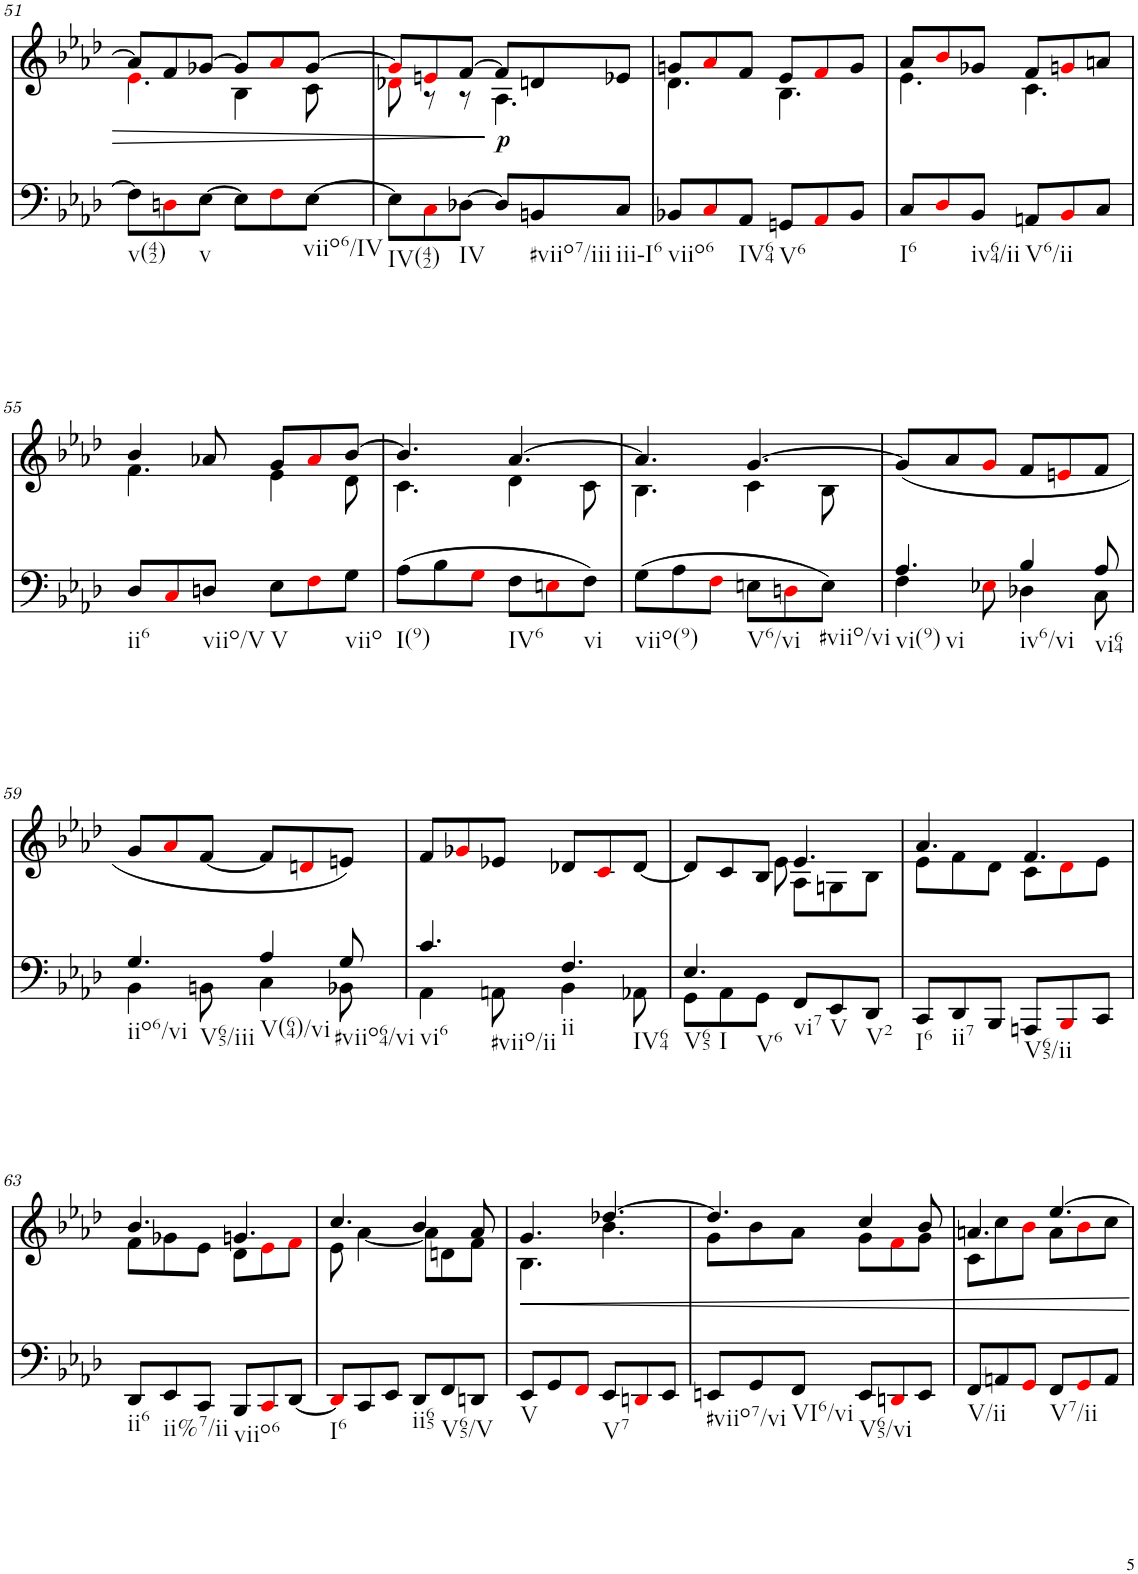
**kern	**kern	**text
*part2	*part1	*part1
*staff2	*staff1	*staff1
*I"Piano	*I"Piano	*
*I'Pno	*I'Pno	*
!!LO:PB:g=z
*clefF4	*clefG2	*
*k[b-e-a-d-]	*k[b-e-a-d-]	*
*M6/8	*M6/8	*
=51	=51	=51
*	*^	*
!LO:TX:b:t=v(42)	!	!	!
8F\L]	8a-/L]	4.e-i\	.
8Dni\	8f/	.	.
!LO:TX:b:t=v	!	!	!
[8E-\J	[8g-X/J	.	.
8E-\L]	8g-/L]	4B-\	.
8Fi\	8a-i/	.	.
!LO:TX:b:t=viio6/IV	!	!	!
[8E-\J	[8g-/J	8c\	.
=52	=52	=52	=52
!LO:TX:b:t=IV(42)	!	!	!
8E-\L]	8g-i/L]	8d-Xi\	.
8Ci\	8eni/	8r	.
!LO:TX:b:t=IV	!	!	!
[8D-X\J	[8f/J	8r	.
!	!	!	!LO:LY:b
8D-/L]	8f/L]	4.A-\	.
!LO:TX:b:t=#viio7/iii	!	!	!
8BBn/	8dn/	.	.
!LO:TX:b:t=iii-I6	!	!	!
8C/J	8e-X/J	.	.
=53	=53	=53	=53
!LO:TX:b:t=viio6	!	!	!
8BB-X/L	8gn/L	4.d-\	.
8Ci/	8a-i/	.	.
!LO:TX:b:t=IV64	!	!	!
8AA-/J	8f/J	.	.
!LO:TX:b:t=V6	!	!	!
8GGn/L	8e-/L	4.B-\	.
8AA-i/	8fi/	.	.
8BB-/J	8g/J	.	.
=54	=54	=54	=54
!LO:TX:b:t=I6	!	!	!
8C/L	8a-/L	4.e-\	.
8D-i/	8b-i/	.	.
!LO:TX:b:t=iv64/ii	!	!	!
8BB-/J	8g-X/J	.	.
!LO:TX:b:t=V6/ii	!	!	!
8AAn/L	8f/L	4.c\	.
8BB-i/	8gni/	.	.
8C/J	8an/J	.	.
!!LO:LB:g=z	!!
=55	=55	=55	=55
!LO:TX:b:t=ii6	!	!	!
8D-/L	4b-/	4.f\	.
8Ci/	.	.	.
!LO:TX:b:t=viio/V	!	!	!
8Dn/J	8a-X/	.	.
!LO:TX:b:t=V	!	!	!
8E-\L	8g/L	4e-\	.
8Fi\	8a-i/	.	.
!LO:TX:b:t=viio	!	!	!
8G\J	[8b-/J	8d-\	.
=56	=56	=56	=56
!LO:TX:b:t=I(9)	!	!	!
(8A-\L	4.b-/]	4.c\	.
8B-\	.	.	.
8Gi\J	.	.	.
!LO:TX:b:t=IV6	!	!	!
8F\L	[4.a-/	4d-\	.
8Eni\	.	.	.
!LO:TX:b:t=vi	!	!	!
8F\J)	.	8c\	.
=57	=57	=57	=57
!LO:TX:b:t=viio(9)	!	!	!
(8G\L	4.a-/]	4.B-\	.
8A-\	.	.	.
8Fi\J	.	.	.
!LO:TX:b:t=V6/vi	!	!	!
8En\L	[4.g/	4c\	.
8Dni\	.	.	.
!LO:TX:b:t=#viio/vi	!	!	!
8E\J)	.	8B-\	.
=58	=58	=58	=58
*^	*	*	*
!LO:TX:b:t=vi(9)	!	!	!	!
!LO:TX:b:t=vi	!	!	!	!
*	*	*v	*v	*
4.A-/	4F\	(8g/L]	.
.	.	8a-/	.
.	8E-Xi\	8gi/J	.
!LO:TX:b:t=iv6/vi	!	!	!
4B-/	4D-X\	8f/L	.
.	.	8eni/	.
!LO:TX:b:t=vi64	!	!	!
8A-/	8C\	8f/J	.
!!LO:LB:g=z
=59	=59	=59	=59
!LO:TX:b:t=iio6/vi	!	!	!
!LO:TX:b:t=V65/iii	!	!	!
4.G/	4BB-\	8g/L	.
.	.	8a-i/	.
.	8BBn\	[8f/J	.
!LO:TX:b:t=V(64)/vi	!	!	!
4A-/	4C\	8f/L]	.
.	.	8dni/	.
!LO:TX:b:t=#viio64/vi	!	!	!
8G/	8BB-X\	8en/J)	.
=60	=60	=60	=60
!LO:TX:b:t=vi6	!	!	!
!LO:TX:b:t=#viio/ii	!	!	!
4.c/	4AA-\	8f/L	.
.	.	8g-Xi/	.
.	8AAn\	8e-X/J	.
!LO:TX:b:t=ii	!	!	!
!LO:TX:b:t=IV64	!	!	!
4.F/	4BB-\	8d-X/L	.
.	.	8ci/	.
.	8AA-X\	[8d-/J	.
=61	=61	=61	=61
*	*	*^	*
!LO:TX:b:t=V65	!	!	!	!
!LO:TX:b:t=I	!	!	!	!
!LO:TX:b:t=V6	!	!	!	!
4.E-/	8GG\L	8d-/L]	4ryy	.
.	8AA-\	8c/	.	.
.	8GG\J	8B-/J	8e-\	.
!LO:TX:b:t=vi7	!	!	!	!
!LO:TX:b:t=V	!	!	!	!
!LO:TX:b:t=V2	!	!	!	!
4.ryy	8FF/L	4.e-/	8A-\L	.
.	8EE-/	.	8Gn\	.
.	8DD-/J	.	8B-\J	.
=62	=62	=62	=62	=62
!LO:TX:b:t=I6	!	!	!	!
*v	*v	*	*	*
8CC/L	4.a-/	8e-\L	.
!LO:TX:b:t=ii7	!	!	!
8DD-/	.	8f\	.
8BBB-/J	.	8d-\J	.
!LO:TX:b:t=V65/ii	!	!	!
8AAAn/L	4.f/	8c\L	.
8BBB-i/	.	8d-i\	.
8CC/J	.	8e-\J	.
!!LO:LB:g=z	!!
=63	=63	=63	=63
!LO:TX:b:t=ii6	!	!	!
8DD-/L	4.b-/	8f\L	.
!LO:TX:b:t=ii%7/ii	!	!	!
8EE-/	.	8g-X\	.
8CC/J	.	8e-\J	.
!LO:TX:b:t=viio6	!	!	!
8BBB-/L	4.gn/	8d-\L	.
8CCi/	.	8e-i\	.
[8DD-/J	.	8fi\J	.
=64	=64	=64	=64
!LO:TX:b:t=I6	!	!	!
8DD-i/L]	4.cc/	8e-\	.
8CC/	.	[4a-\	.
8EE-/J	.	.	.
!LO:TX:b:t=ii65	!	!	!
8DD-/L	4b-/	8a-\L]	.
!LO:TX:b:t=V65/V	!	!	!
8FF/	.	8dn\	.
8DDn/J	8a-/	8f\J	.
=65	=65	=65	=65
!LO:TX:b:t=V	!	!	!
8EE-/L	4.g/	4.B-\	.
8GG/	.	.	.
8FFi/J	.	.	.
!LO:TX:b:t=V7	!	!	!
8EE-/L	[4.dd-X/	4.b-\	.
8DDni/	.	.	.
8EE-/J	.	.	.
=66	=66	=66	=66
!LO:TX:b:t=#viio7/vi	!	!	!
8EEn/L	4.dd-/]	8g\L	.
8GG/	.	8b-\	.
!LO:TX:b:t=VI6/vi	!	!	!
8FF/J	.	8a-\J	.
!LO:TX:b:t=V65/vi	!	!	!
8EE/L	4cc/	8g\L	.
8DDni/	.	8fi\	.
8EE/J	8b-/	8g\J	.
=67	=67	=67	=67
!LO:TX:b:t=V/ii	!	!	!
8FF/L	4.an/	8c\L	.
8AAn/	.	8cc\	.
8GGi/J	.	8b-i\J	.
!LO:TX:b:t=V7/ii	!	!	!
8FF/L	[4.ee-/	8a\L	.
8GGi/	.	8b-i\	.
8AA/J	.	8cc\J	.
*	*v	*v	*
=	=	=
*-	*-	*-
